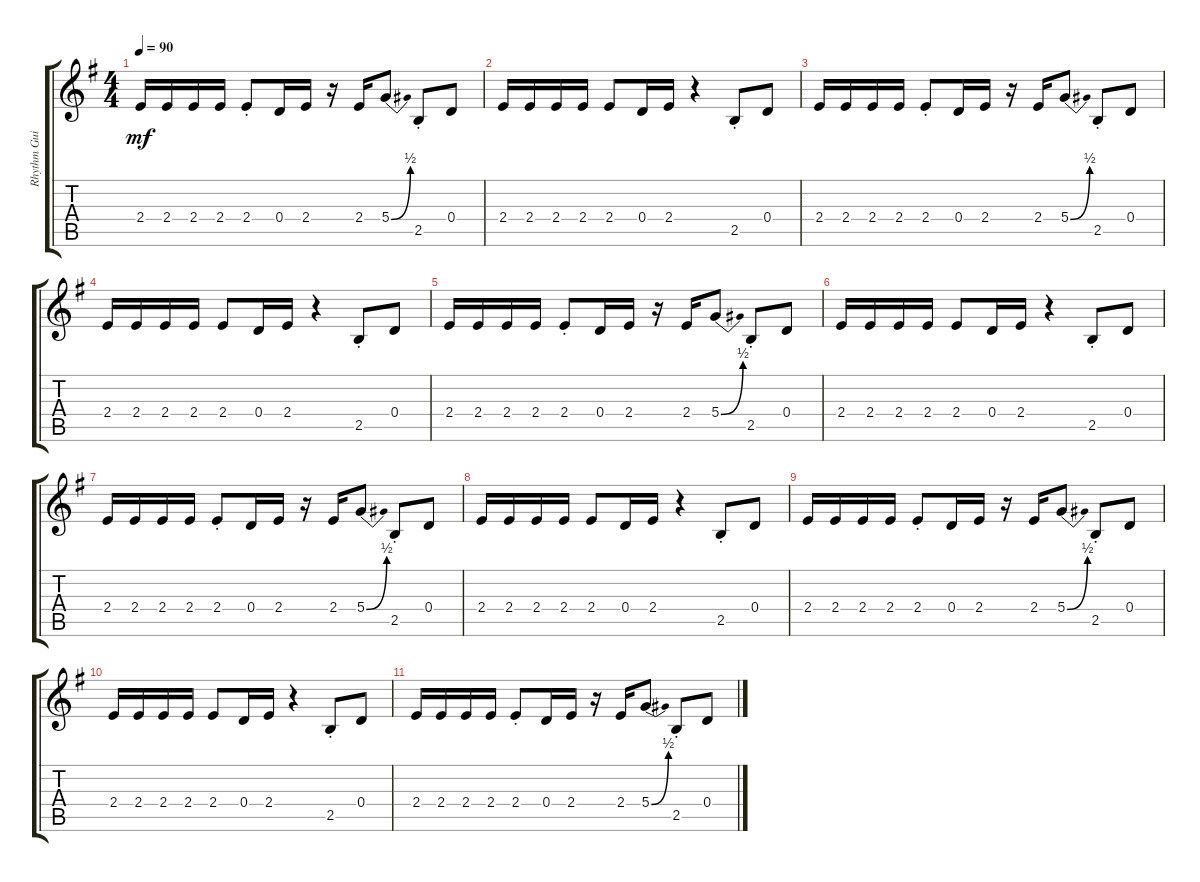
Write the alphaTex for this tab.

\track ("Rhythm Guitar 1" "Rhythm Gui") {instrument distortionguitar}
\staff {score tabs}
\tuning (E4 B3 G3 D3 A2 E2) {hide}
\ts (4 4)
\tempo 90
\clef g2
\ks g
2.4.16{dy mf} 2.4.16 2.4.16 2.4.16 2.4{st}.8 0.4.16 2.4.16 r.16 2.4.16 5.4{be (bend 0 0 60 2)}.8 2.5{st}.8 0.4.8 |
2.4.16 2.4.16 2.4.16 2.4.16 2.4.8 0.4.16 2.4.16 r.4 2.5{st}.8 0.4.8 |
2.4.16 2.4.16 2.4.16 2.4.16 2.4{st}.8 0.4.16 2.4.16 r.16 2.4.16 5.4{be (bend 0 0 60 2)}.8 2.5{st}.8 0.4.8 |
2.4.16 2.4.16 2.4.16 2.4.16 2.4.8 0.4.16 2.4.16 r.4 2.5{st}.8 0.4.8 |
2.4.16 2.4.16 2.4.16 2.4.16 2.4{st}.8 0.4.16 2.4.16 r.16 2.4.16 5.4{be (bend 0 0 60 2)}.8 2.5{st}.8 0.4.8 |
2.4.16 2.4.16 2.4.16 2.4.16 2.4.8 0.4.16 2.4.16 r.4 2.5{st}.8 0.4.8 |
2.4.16 2.4.16 2.4.16 2.4.16 2.4{st}.8 0.4.16 2.4.16 r.16 2.4.16 5.4{be (bend 0 0 60 2)}.8 2.5{st}.8 0.4.8 |
2.4.16 2.4.16 2.4.16 2.4.16 2.4.8 0.4.16 2.4.16 r.4 2.5{st}.8 0.4.8 |
2.4.16 2.4.16 2.4.16 2.4.16 2.4{st}.8 0.4.16 2.4.16 r.16 2.4.16 5.4{be (bend 0 0 60 2)}.8 2.5{st}.8 0.4.8 |
2.4.16 2.4.16 2.4.16 2.4.16 2.4.8 0.4.16 2.4.16 r.4 2.5{st}.8 0.4.8 |
2.4.16{volume 0} 2.4.16 2.4.16 2.4.16 2.4{st}.8 0.4.16 2.4.16 r.16 2.4.16 5.4{be (bend 0 0 60 2)}.8 2.5{st}.8 0.4.8
